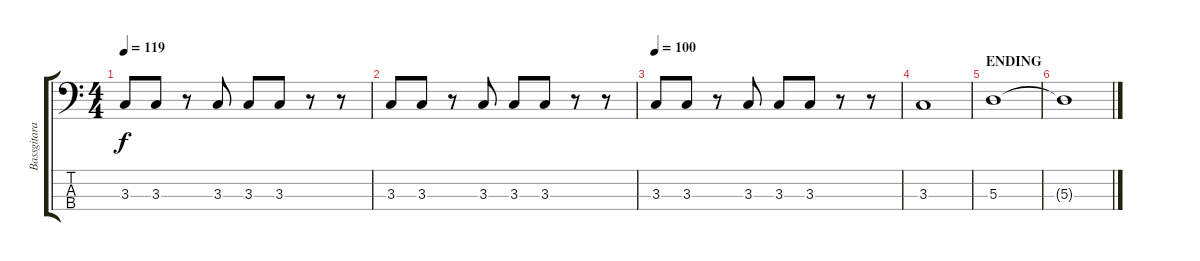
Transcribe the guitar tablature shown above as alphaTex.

\track ("Bassgitara" "Bassgitara") {instrument electricbassfinger}
\staff {score tabs}
\tuning (G2 D2 A1 E1) {hide}
\ts (4 4)
\tempo 119
\clef f4
\ks c
3.3.8{dy f} 3.3.8 r.8 3.3.8 3.3.8 3.3.8 r.8 r.8 |
3.3.8 3.3.8 r.8 3.3.8 3.3.8 3.3.8 r.8 r.8 |
\tempo 100
3.3.8 3.3.8 r.8 3.3.8 3.3.8 3.3.8 r.8 r.8 |
3.3.1 |
\section ("" "ENDING")
5.3.1 |
5.3{t}.1
